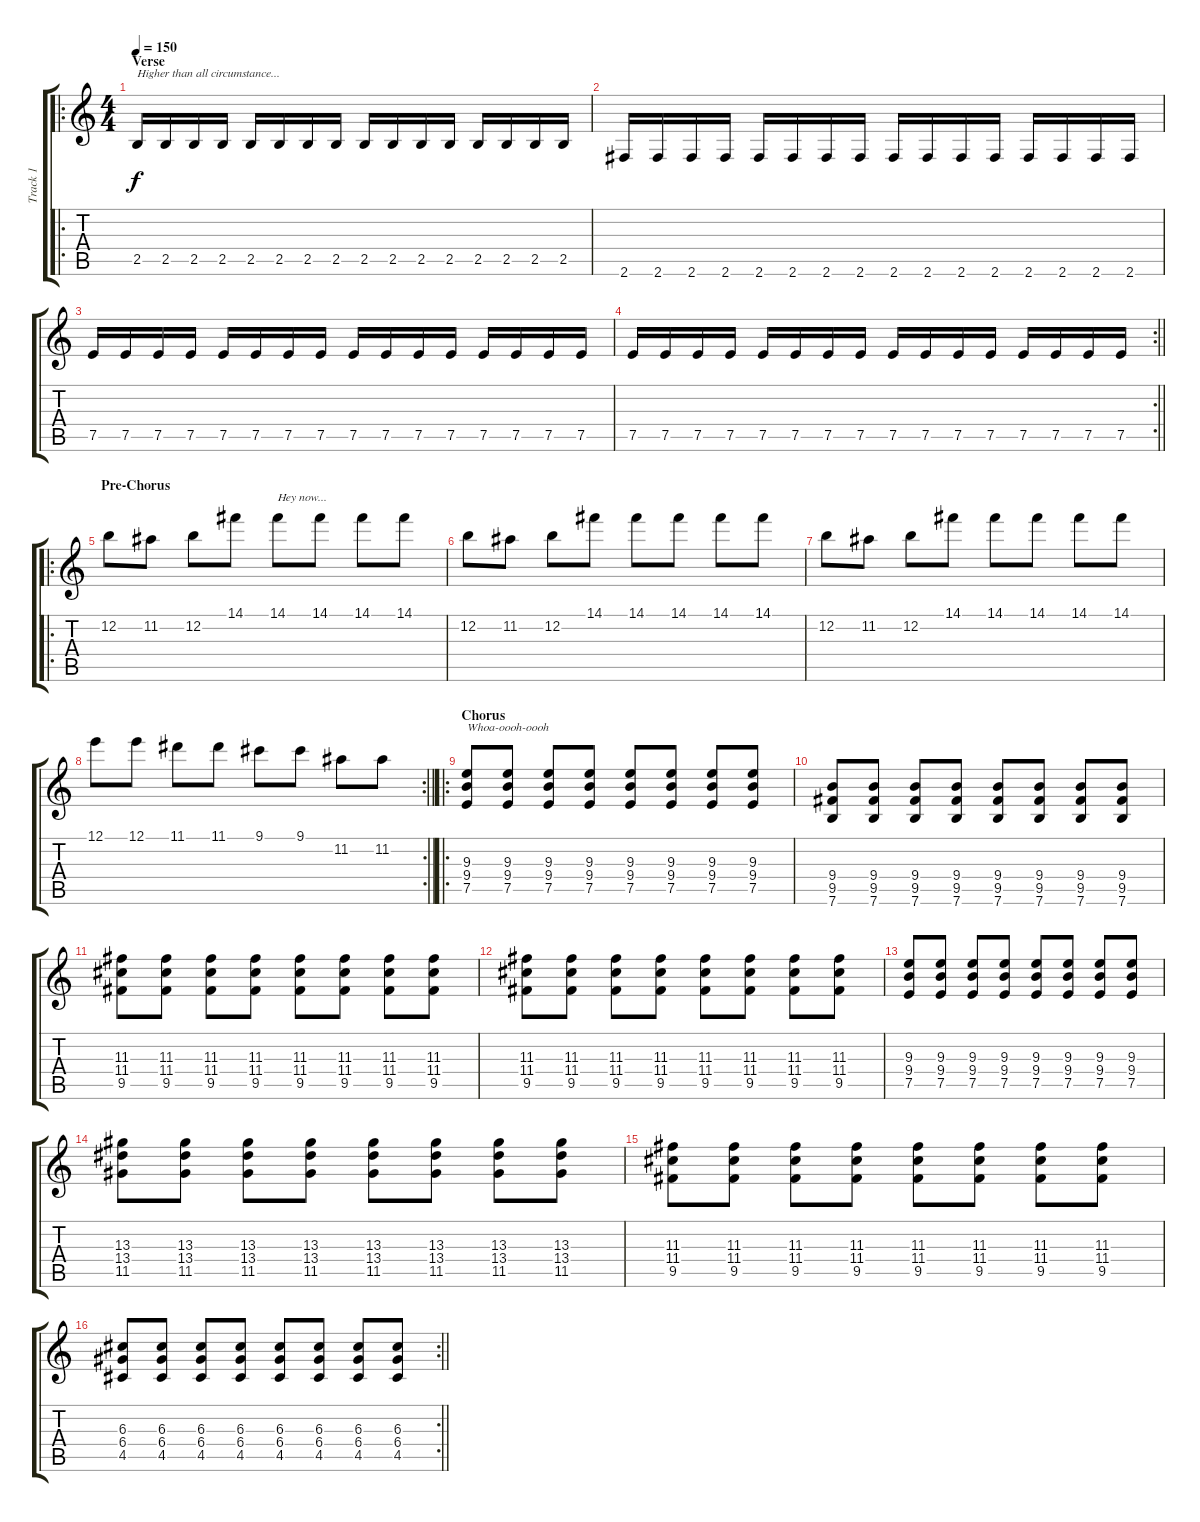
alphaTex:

\track ("Track 1" "Track 1") {instrument overdrivenguitar}
\staff {score tabs}
\tuning (E4 B3 G3 D3 A2 E2) {hide}
\ro
\ts (4 4)
\section ("" "Verse")
\tempo 150
\clef g2
\ks c
2.5.16{txt "Higher than all circumstance..." dy f} 2.5.16 2.5.16 2.5.16 2.5.16 2.5.16 2.5.16 2.5.16 2.5.16 2.5.16 2.5.16 2.5.16 2.5.16 2.5.16 2.5.16 2.5.16 |
2.6.16 2.6.16 2.6.16 2.6.16 2.6.16 2.6.16 2.6.16 2.6.16 2.6.16 2.6.16 2.6.16 2.6.16 2.6.16 2.6.16 2.6.16 2.6.16 |
7.5.16 7.5.16 7.5.16 7.5.16 7.5.16 7.5.16 7.5.16 7.5.16 7.5.16 7.5.16 7.5.16 7.5.16 7.5.16 7.5.16 7.5.16 7.5.16 |
\rc 2
\barLineRight lightlight
7.5.16 7.5.16 7.5.16 7.5.16 7.5.16 7.5.16 7.5.16 7.5.16 7.5.16 7.5.16 7.5.16 7.5.16 7.5.16 7.5.16 7.5.16 7.5.16 |
\ro
\section ("" "Pre-Chorus")
12.2.8 11.2.8 12.2.8 14.1.8 14.1.8{txt "Hey now..."} 14.1.8 14.1.8 14.1.8 |
12.2.8 11.2.8 12.2.8 14.1.8 14.1.8 14.1.8 14.1.8 14.1.8 |
12.2.8 11.2.8 12.2.8 14.1.8 14.1.8 14.1.8 14.1.8 14.1.8 |
\rc 2
\barLineRight lightlight
12.1.8 12.1.8 11.1.8 11.1.8 9.1.8 9.1.8 11.2.8 11.2.8 |
\ro
\section ("" "Chorus")
(9.3 9.4 7.5).8{txt "Whoa-oooh-oooh"} (9.3 9.4 7.5).8 (9.3 9.4 7.5).8 (9.3 9.4 7.5).8 (9.3 9.4 7.5).8 (9.3 9.4 7.5).8 (9.3 9.4 7.5).8 (9.3 9.4 7.5).8 |
(9.4 9.5 7.6).8 (9.4 9.5 7.6).8 (9.4 9.5 7.6).8 (9.4 9.5 7.6).8 (9.4 9.5 7.6).8 (9.4 9.5 7.6).8 (9.4 9.5 7.6).8 (9.4 9.5 7.6).8 |
(11.3 11.4 9.5).8 (11.3 11.4 9.5).8 (11.3 11.4 9.5).8 (11.3 11.4 9.5).8 (11.3 11.4 9.5).8 (11.3 11.4 9.5).8 (11.3 11.4 9.5).8 (11.3 11.4 9.5).8 |
(11.3 11.4 9.5).8 (11.3 11.4 9.5).8 (11.3 11.4 9.5).8 (11.3 11.4 9.5).8 (11.3 11.4 9.5).8 (11.3 11.4 9.5).8 (11.3 11.4 9.5).8 (11.3 11.4 9.5).8 |
(9.3 9.4 7.5).8 (9.3 9.4 7.5).8 (9.3 9.4 7.5).8 (9.3 9.4 7.5).8 (9.3 9.4 7.5).8 (9.3 9.4 7.5).8 (9.3 9.4 7.5).8 (9.3 9.4 7.5).8 |
(13.3 13.4 11.5).8 (13.3 13.4 11.5).8 (13.3 13.4 11.5).8 (13.3 13.4 11.5).8 (13.3 13.4 11.5).8 (13.3 13.4 11.5).8 (13.3 13.4 11.5).8 (13.3 13.4 11.5).8 |
(11.3 11.4 9.5).8 (11.3 11.4 9.5).8 (11.3 11.4 9.5).8 (11.3 11.4 9.5).8 (11.3 11.4 9.5).8 (11.3 11.4 9.5).8 (11.3 11.4 9.5).8 (11.3 11.4 9.5).8 |
\rc 2
\barLineRight lightlight
(6.3 6.4 4.5).8 (6.3 6.4 4.5).8 (6.3 6.4 4.5).8 (6.3 6.4 4.5).8 (6.3 6.4 4.5).8 (6.3 6.4 4.5).8 (6.3 6.4 4.5).8 (6.3 6.4 4.5).8
